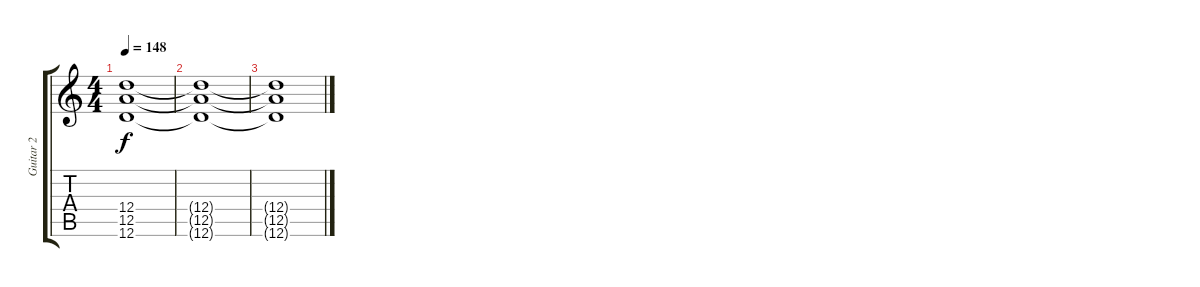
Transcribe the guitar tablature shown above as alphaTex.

\track ("Guitar 2" "Guitar 2") {instrument distortionguitar}
\staff {score tabs}
\tuning (E4 B3 G3 D3 A2 D2) {hide}
\ts (4 4)
\tempo 148
\clef g2
\ks c
(12.4 12.5 12.6).1{dy f volume 0} |
(12.4{t} 12.5{t} 12.6{t}).1 |
(12.4{t} 12.5{t} 12.6{t}).1
